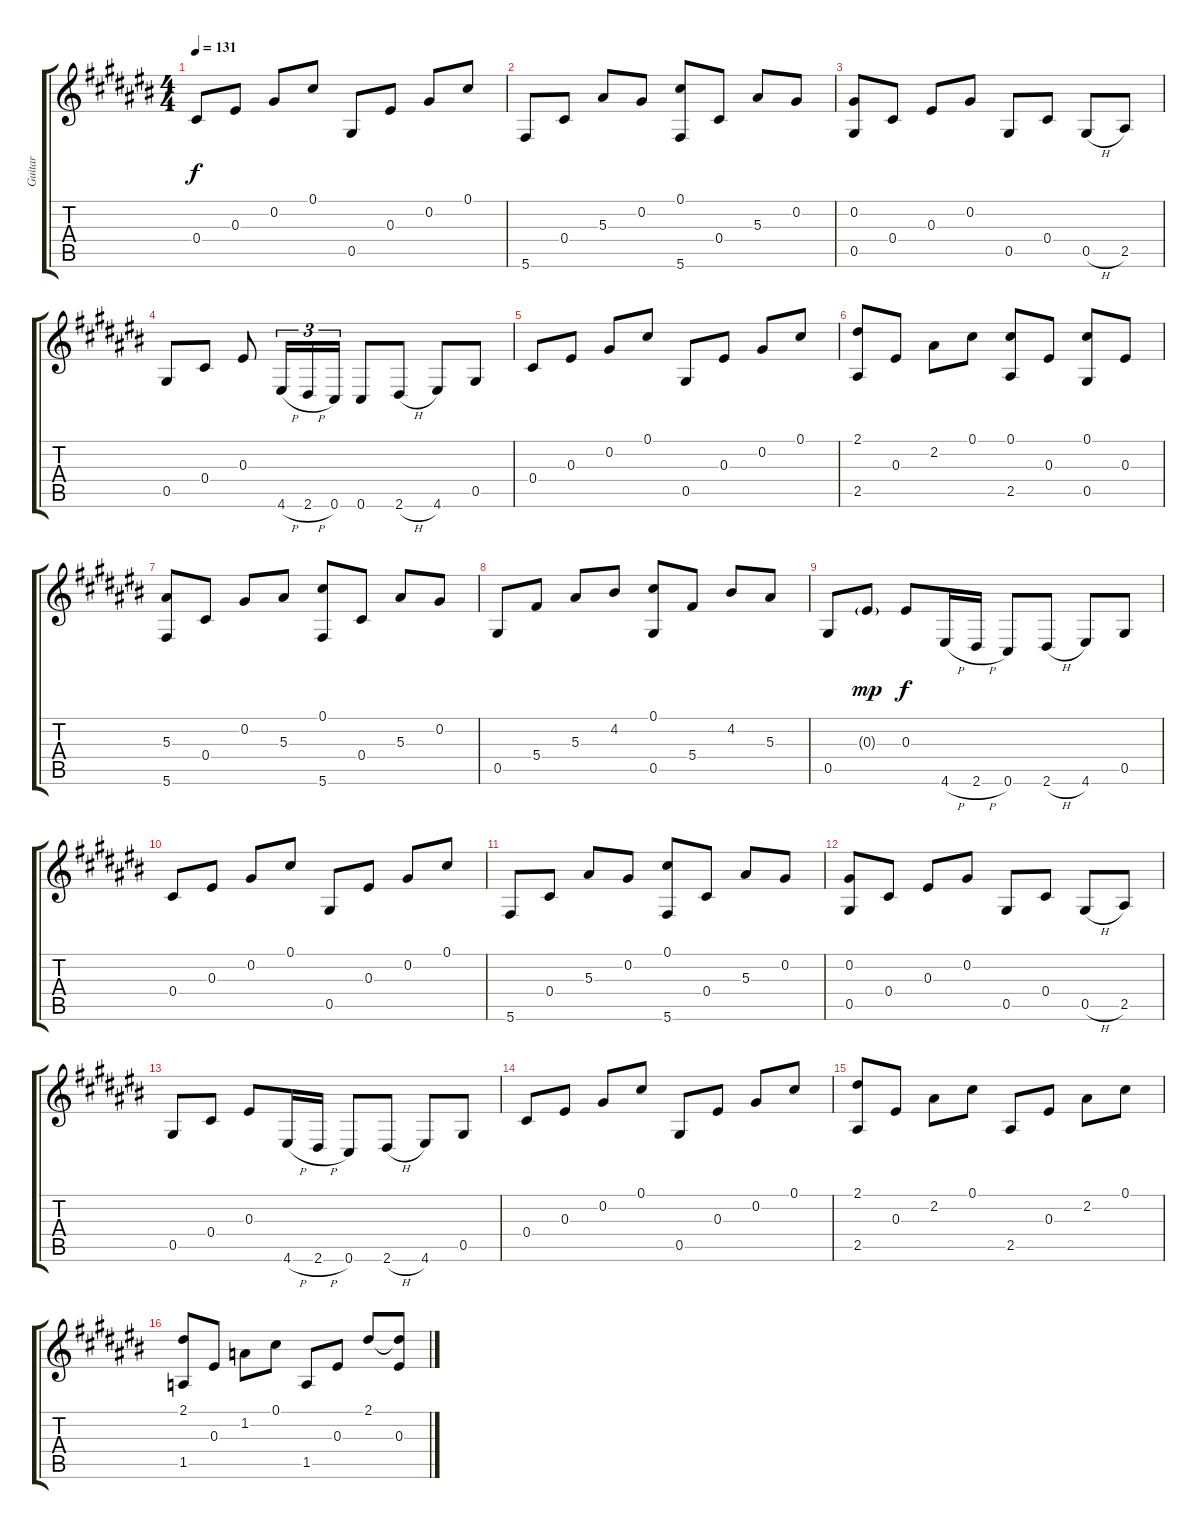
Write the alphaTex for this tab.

\track ("Guitar" "Guitar") {instrument acousticguitarsteel}
\staff {score tabs}
\tuning (Db4 Ab3 F3 Db3 Ab2 Db2) {hide}
\ts (4 4)
\tempo 131
\clef g2
\ks c#
0.4.8{dy f} 0.3.8 0.2.8 0.1.8 0.5.8 0.3.8 0.2.8 0.1.8 |
5.6.8 0.4.8 5.3.8 0.2.8 (0.1 5.6).8 0.4.8 5.3.8 0.2.8 |
(0.2 0.5).8 0.4.8 0.3.8 0.2.8 0.5.8 0.4.8 0.5{h}.8 2.5.8 |
0.5.8 0.4.8 0.3.8 4.6{h}.16{tu (3 2)} 2.6{h}.16{tu (3 2)} 0.6.16{tu (3 2)} 0.6.8 2.6{h}.8 4.6.8 0.5.8 |
0.4.8 0.3.8 0.2.8 0.1.8 0.5.8 0.3.8 0.2.8 0.1.8 |
(2.1 2.5).8 0.3.8 2.2.8 0.1.8 (0.1 2.5).8 0.3.8 (0.1 0.5).8 0.3.8 |
(5.3 5.6).8 0.4.8 0.2.8 5.3.8 (0.1 5.6).8 0.4.8 5.3.8 0.2.8 |
0.5.8 5.4.8 5.3.8 4.2.8 (0.1 0.5).8 5.4.8 4.2.8 5.3.8 |
0.5.8 0.3{g}.8{dy mp} 0.3.8{dy f} 4.6{h}.16 2.6{h}.16 0.6.8 2.6{h}.8 4.6.8 0.5.8 |
0.4.8 0.3.8 0.2.8 0.1.8 0.5.8 0.3.8 0.2.8 0.1.8 |
5.6.8 0.4.8 5.3.8 0.2.8 (0.1 5.6).8 0.4.8 5.3.8 0.2.8 |
(0.2 0.5).8 0.4.8 0.3.8 0.2.8 0.5.8 0.4.8 0.5{h}.8 2.5.8 |
0.5.8 0.4.8 0.3.8 4.6{h}.16 2.6{h}.16 0.6.8 2.6{h}.8 4.6.8 0.5.8 |
0.4.8 0.3.8 0.2.8 0.1.8 0.5.8 0.3.8 0.2.8 0.1.8 |
(2.1 2.5).8 0.3.8 2.2.8 0.1.8 2.5.8 0.3.8 2.2.8 0.1.8 |
(2.1 1.5).8 0.3.8 1.2.8 0.1.8 1.5.8 0.3.8 2.1.8 (2.1{ss t} 0.3).8
